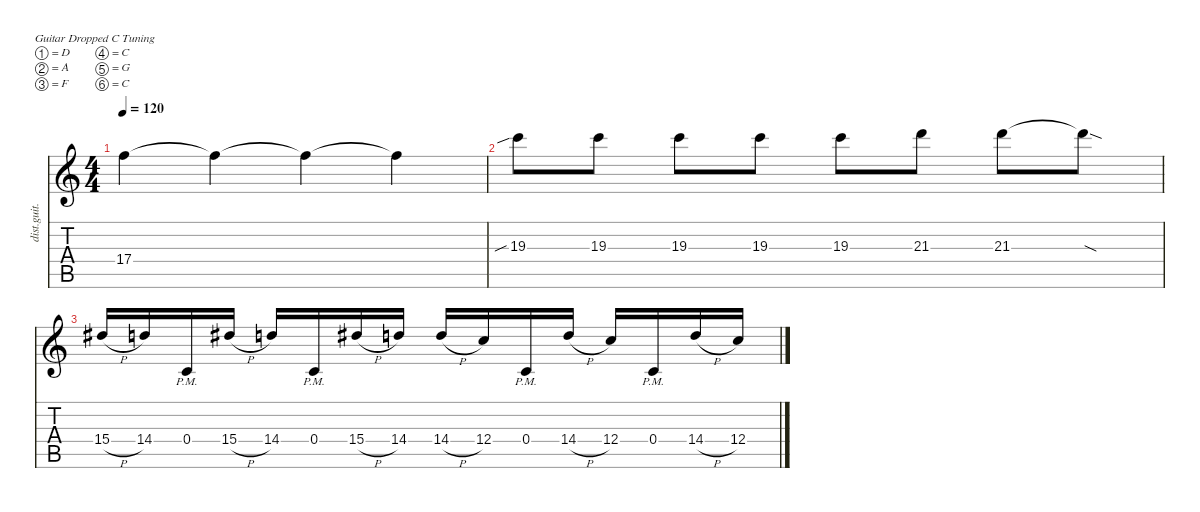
\defaultSystemsLayout 4
\hideDynamics
\bracketExtendMode nobrackets
\otherSystemsTrackNameOrientation horizontal
\track ("lead" "dist.guit.") {instrument distortionguitar}
\staff {score tabs}
\tuning (D4 A3 F3 C3 G2 C2)
\ts (4 4)
\tempo 120
\clef g2
\ks c
17.4{t}.4{dy mf beam Down} 17.4{t}.4{beam Down} 17.4{t}.4{beam Down} 17.4{t}.4{beam Down} |
19.3{sib}.8{beam Down} 19.3.8{beam Down} 19.3.8{beam Down} 19.3.8{beam Down} 19.3.8{beam Down} 21.3.8{beam Down} 21.3.8{beam Down} 21.3{sod t}.8{beam Down} |
15.4{h acc #}.16{beam Up} 14.4.16{beam Up} 0.4{pm}.16{beam Up} 15.4{h acc #}.16{beam Up} 14.4.16{beam Up} 0.4{pm}.16{beam Up} 15.4{h acc #}.16{beam Up} 14.4.16{beam Up} 14.4{h}.16{beam Up} 12.4.16{beam Up} 0.4{pm}.16{beam Up} 14.4{h}.16{beam Up} 12.4.16{beam Up} 0.4{pm}.16{beam Up} 14.4{h}.16{beam Up} 12.4.16{beam Up}
